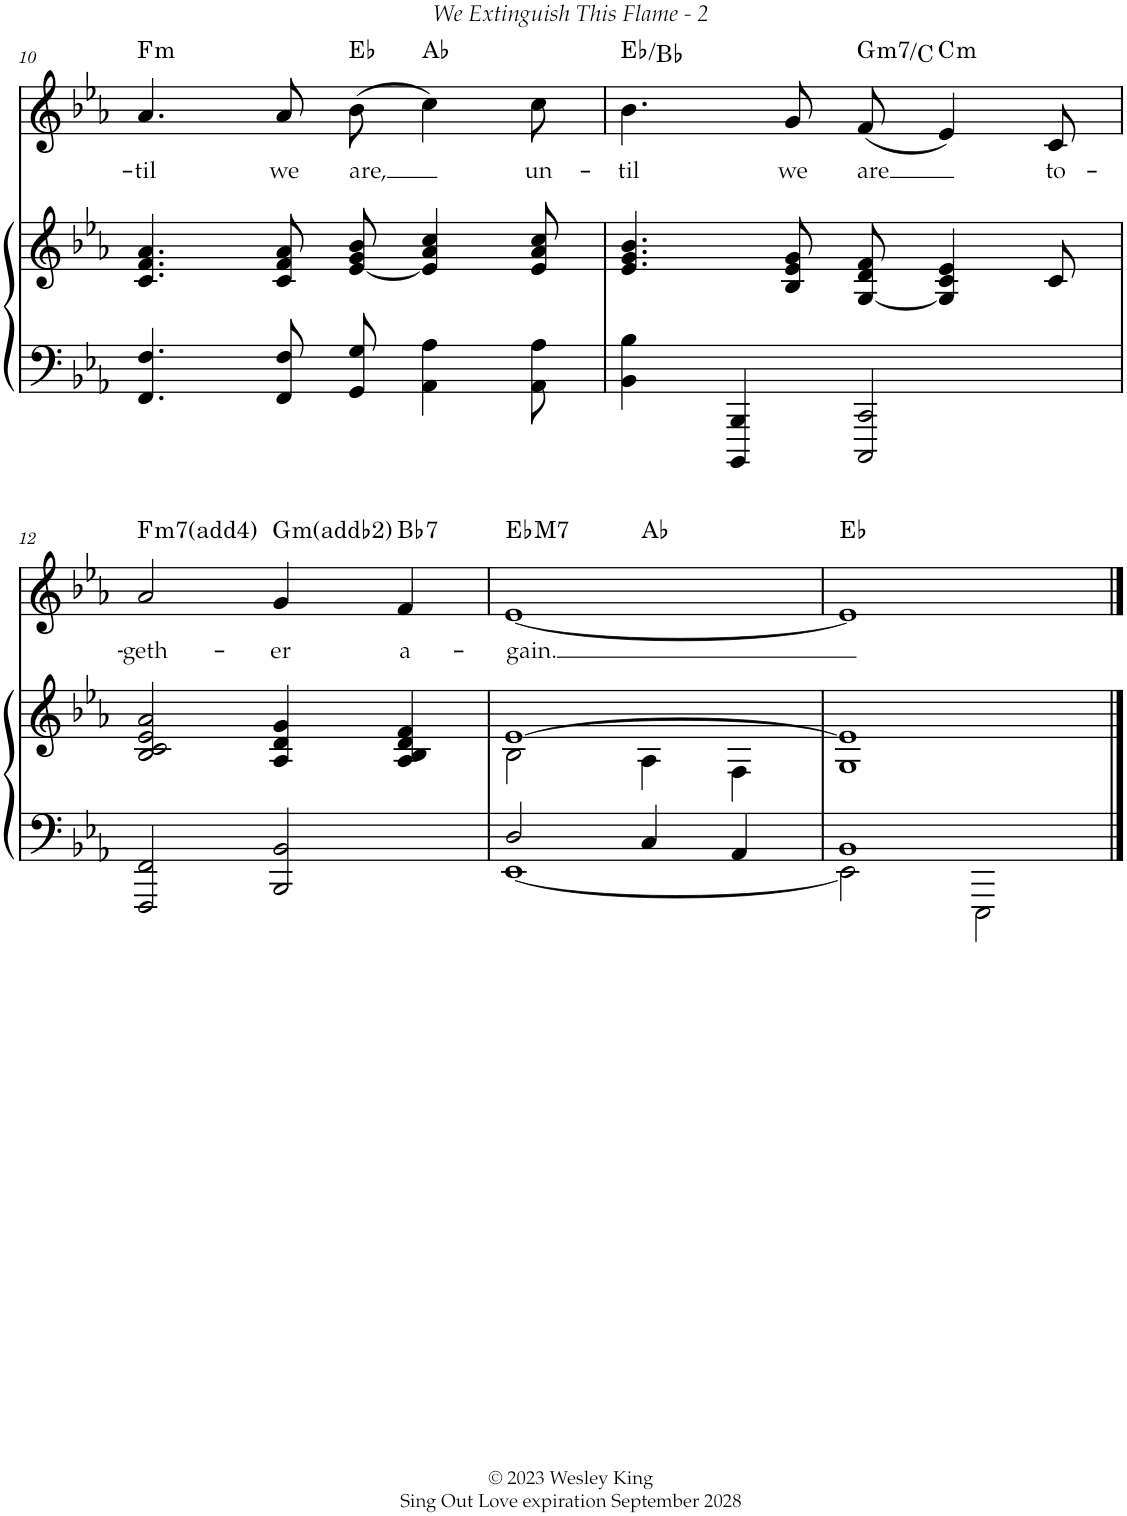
**kern	**kern	**kern	**text	**harte
*part2	*part2	*part1	*part1	*part1
*staff3	*staff2	*staff1	*staff1	*
*	*	*I"Violin	*	*
*	*	*I'Vln	*	*
!!LO:PB:g=z
*clefF4	*clefG2	*clefG2	*	*
*k[b-e-a-]	*k[b-e-a-]	*k[b-e-a-]	*	*
*E-:	*E-:	*E-:	*	*
*M4/4	*M4/4	*M4/4	*	*
=10	=10	=10	=10	=10
!	!	!	!LO:LY:b	!LO:H:kt=m
4.FF/ 4.F/	4.c/ 4.f/ 4.a-/	4.a-/	-til	F:min
!	!	!	!LO:LY:b	!
8FF/ 8F/	8c/ 8f/ 8a-/	8a-/	we	.
!	!	!	!LO:LY:b	!
8GG/ 8G/	[8e-/ 8g/ 8b-/	(8b-\	are,	Eb:maj
4AA-\ 4A-\	4e-/] 4a-/ 4cc/	4cc\)	.	Ab:maj
!	!	!	!LO:LY:b	!
8AA-\ 8A-\	8e-/ 8a-/ 8cc/	8cc\	un-	.
=11	=11	=11	=11	=11
!	!	!	!LO:LY:b	!
4BB-\ 4B-\	4.e-/ 4.g/ 4.b-/	4.b-\	-til	Eb:maj/5
4BBBB-/ 4BBB-/	.	.	.	.
!	!	!	!LO:LY:b	!
.	8B-/ 8e-/ 8g/	8g/	we	.
!	!	!	!LO:LY:b	!LO:H:kt=m7
2CCC/ 2CC/	[8G/ 8d/ 8f/	(8f/	are	G:min7/4
!	!	!	!	!LO:H:kt=m
.	4G/] 4c/ 4e-/	4e-/)	.	C:min
!	!	!	!LO:LY:b	!
.	8c/	8c/	to-	.
!!LO:LB:g=z
=12	=12	=12	=12	=12
!	!	!	!LO:LY:b	!LO:H:kt=m7
2FFF/ 2FF/	2B-/ 2c/ 2e-/ 2a-/	2a-/	-geth-	F:min7(4)
!	!	!	!LO:LY:b	!LO:H:kt=m
2BBB-/ 2BB-/	4A-/ 4d/ 4g/	4g/	-er	G:min(b2)
!	!	!	!LO:LY:b	!LO:H:kt=7
.	4A-/ 4B-/ 4d/ 4f/	4f/	a-	Bb:7
=13	=13	=13	=13	=13
*^	*^	*	*	*
!	!	!	!	!	!LO:LY:b	!LO:H:kt=M7
*	*	*	*	*^	*	*
2D/	[<1EE-	[>1e-	2B-\	[1e-	2ryy	-gain.	Eb:maj7
4C/	.	.	4A-\	.	2ryy	.	Ab:maj
4AA-/	.	.	4F\	.	.	.	.
*	*	*v	*v	*	*	*	*
*	*	*	*v	*v	*	*
=14	=14	=14	=14	=14	=14
1BB-	2EE-\]	1G 1e-]	1e-]	.	Eb:maj
.	2EEE-\	.	.	.	.
*v	*v	*	*	*	*
==	==	==	==	==
*-	*-	*-	*-	*-
